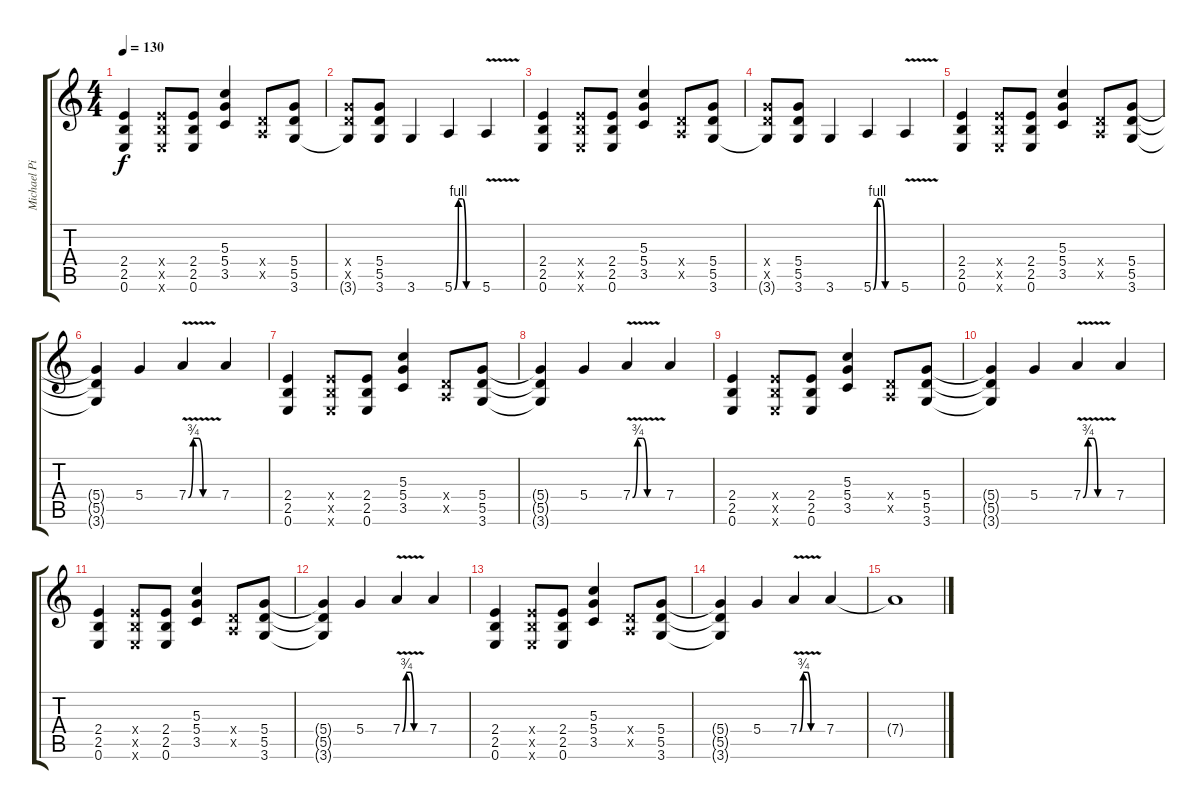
\track ("Michael Pitt Dist." "Michael Pi") {instrument distortionguitar}
\staff {score tabs}
\tuning (E4 B3 G3 D3 A2 E2) {hide}
\ts (4 4)
\tempo 130
\clef g2
\ks c
(2.4 2.5 0.6).4{dy f} (2.4{x} 2.5{x} 0.6{x}).8 (2.4 2.5 0.6).8 (5.3 5.4 3.5).4 (0.4{x} 0.5{x}).8 (5.4 5.5 3.6).8 |
(5.4{x} 5.5{x} 3.6{t}).8 (5.4 5.5 3.6).8 3.6.4 5.6{be (custom 0 0 10 4 20 4 30 0 60 0)}.4 5.6{v}.4 |
(2.4 2.5 0.6).4 (2.4{x} 2.5{x} 0.6{x}).8 (2.4 2.5 0.6).8 (5.3 5.4 3.5).4 (0.4{x} 0.5{x}).8 (5.4 5.5 3.6).8 |
(5.4{x} 5.5{x} 3.6{t}).8 (5.4 5.5 3.6).8 3.6.4 5.6{be (custom 0 0 10 4 20 4 30 0 60 0)}.4 5.6{v}.4 |
(2.4 2.5 0.6).4 (2.4{x} 2.5{x} 0.6{x}).8 (2.4 2.5 0.6).8 (5.3 5.4 3.5).4 (0.4{x} 0.5{x}).8 (5.4 5.5 3.6).8 |
(5.4{t} 5.5{t} 3.6{t}).4 5.4.4 7.4{be (custom 0 0 10 3 20 3 30 0 60 0) v}.4 7.4.4 |
(2.4 2.5 0.6).4 (2.4{x} 2.5{x} 0.6{x}).8 (2.4 2.5 0.6).8 (5.3 5.4 3.5).4 (0.4{x} 0.5{x}).8 (5.4 5.5 3.6).8 |
(5.4{t} 5.5{t} 3.6{t}).4 5.4.4 7.4{be (custom 0 0 10 3 20 3 30 0 60 0) v}.4 7.4.4 |
(2.4 2.5 0.6).4 (2.4{x} 2.5{x} 0.6{x}).8 (2.4 2.5 0.6).8 (5.3 5.4 3.5).4 (0.4{x} 0.5{x}).8 (5.4 5.5 3.6).8 |
(5.4{t} 5.5{t} 3.6{t}).4 5.4.4 7.4{be (custom 0 0 10 3 20 3 30 0 60 0) v}.4 7.4.4 |
(2.4 2.5 0.6).4 (2.4{x} 2.5{x} 0.6{x}).8 (2.4 2.5 0.6).8 (5.3 5.4 3.5).4 (0.4{x} 0.5{x}).8 (5.4 5.5 3.6).8 |
(5.4{t} 5.5{t} 3.6{t}).4 5.4.4 7.4{be (custom 0 0 10 3 20 3 30 0 60 0) v}.4 7.4.4 |
(2.4 2.5 0.6).4 (2.4{x} 2.5{x} 0.6{x}).8 (2.4 2.5 0.6).8 (5.3 5.4 3.5).4 (0.4{x} 0.5{x}).8 (5.4 5.5 3.6).8 |
(5.4{t} 5.5{t} 3.6{t}).4 5.4.4 7.4{be (custom 0 0 10 3 20 3 30 0 60 0) v}.4 7.4.4 |
7.4{t}.1
